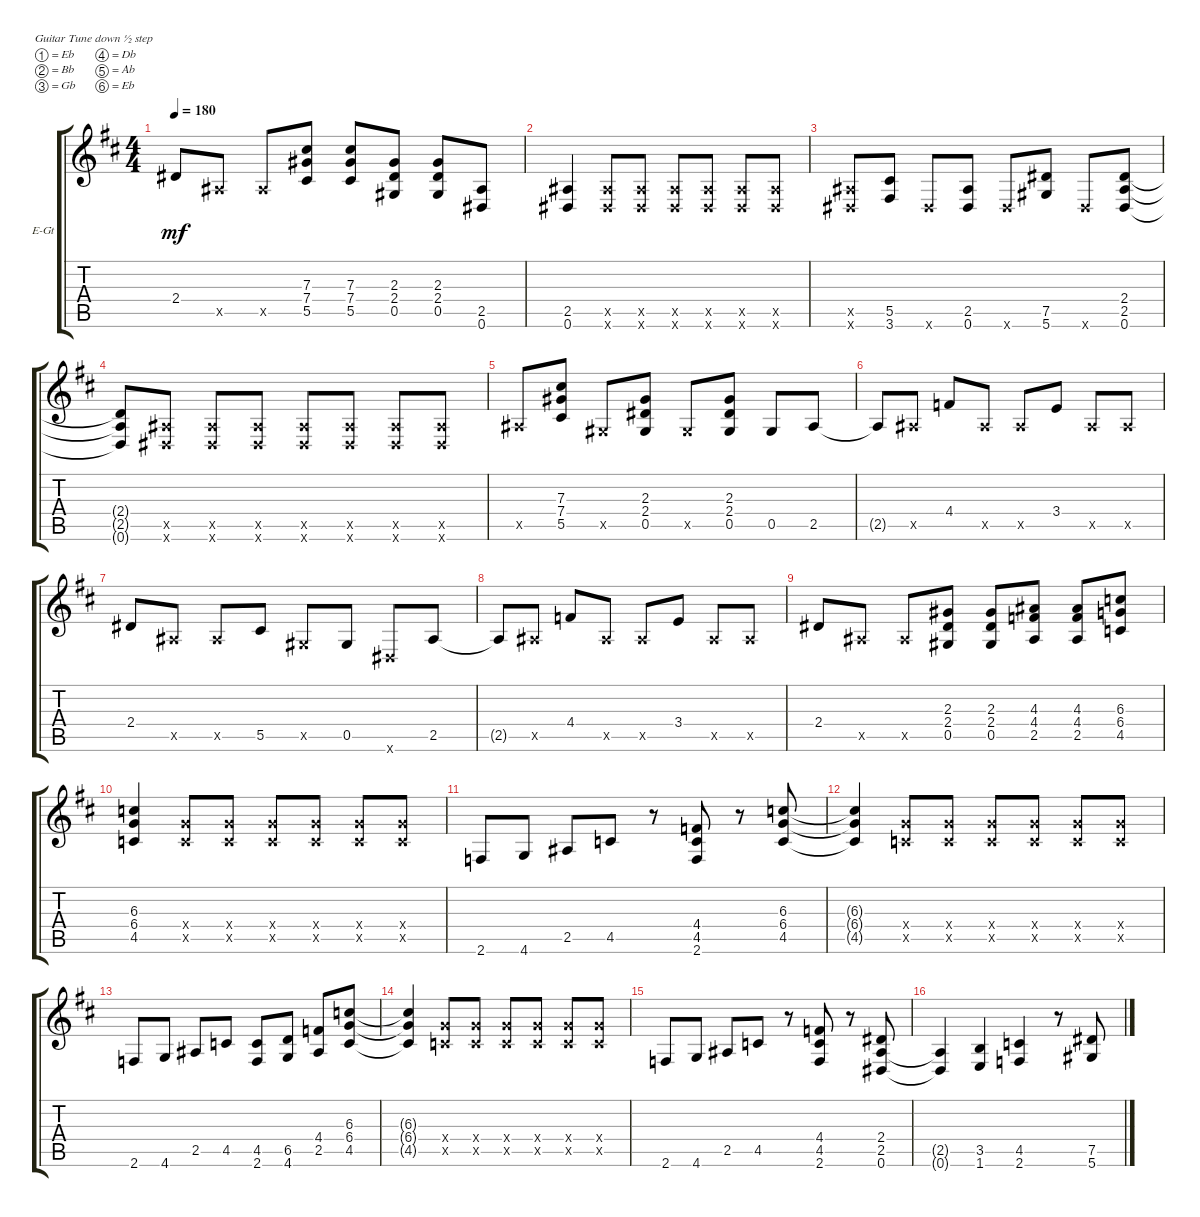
\defaultSystemsLayout 4
\bracketExtendMode groupsimilarinstruments
\firstSystemTrackNameOrientation horizontal
\otherSystemsTrackNameOrientation horizontal
\track ("Rithm Guitar 2" "E-Gt") {instrument distortionguitar}
\staff {score tabs}
\tuning (Eb4 Bb3 Gb3 Db3 Ab2 Eb2)
\ts (4 4)
\tempo 180
\clef g2
\ks bminor
2.4.8{dy mf} 2.5{x}.8 2.5{x}.8 (5.5 7.4 7.3).8 (7.3 7.4 5.5).8 (0.5 2.4 2.3).8 (0.5 2.4 2.3).8 (0.6 2.5).8 |
(0.6 2.5).4 (0.6{x} 2.5{x}).8 (0.6{x} 2.5{x}).8 (0.6{x} 2.5{x}).8 (0.6{x} 2.5{x}).8 (0.6{x} 2.5{x}).8 (0.6{x} 2.5{x}).8 |
(0.6{x} 2.5{x}).8 (3.6 5.5).8 0.6{x}.8 (0.6 2.5).8 0.6{x}.8 (5.6 7.5).8 0.6{x}.8 (0.6 2.5 2.4).8 |
(0.6{t} 2.5{t} 2.4{t}).8 (0.6{x} 2.5{x}).8 (0.6{x} 2.5{x}).8 (0.6{x} 2.5{x}).8 (0.6{x} 2.5{x}).8 (0.6{x} 2.5{x}).8 (0.6{x} 2.5{x}).8 (0.6{x} 2.5{x}).8 |
2.5{x}.8 (5.5 7.4 7.3).8 0.5{x}.8 (0.5 2.4 2.3).8 0.5{x}.8 (0.5 2.4 2.3).8 0.5.8 2.5.8 |
2.5{t}.8 2.5{x}.8 4.4.8 2.5{x}.8 2.5{x}.8 3.4.8 2.5{x}.8 2.5{x}.8 |
2.4.8 2.5{x}.8 2.5{x}.8 5.5.8 0.5{x}.8 0.5.8 0.6{x}.8 2.5.8 |
2.5{t}.8 2.5{x}.8 4.4.8 2.5{x}.8 2.5{x}.8 3.4.8 2.5{x}.8 2.5{x}.8 |
2.4.8 2.5{x}.8 2.5{x}.8 (0.5 2.4 2.3).8 (0.5 2.4 2.3).8 (2.5 4.4 4.3).8 (2.5 4.4 4.3).8 (4.5 6.4 6.3).8 |
(4.5 6.4 6.3).4 (4.5{x} 6.4{x}).8 (4.5{x} 6.4{x}).8 (4.5{x} 6.4{x}).8 (4.5{x} 6.4{x}).8 (4.5{x} 6.4{x}).8 (4.5{x} 6.4{x}).8 |
2.6.8 4.6.8 2.5.8 4.5.8 r.8 (2.6 4.5 4.4).8 r.8 (4.5 6.4 6.3).8 |
(4.5{t} 6.4{t} 6.3{t}).4 (4.5{x} 6.4{x}).8 (4.5{x} 6.4{x}).8 (4.5{x} 6.4{x}).8 (4.5{x} 6.4{x}).8 (4.5{x} 6.4{x}).8 (4.5{x} 6.4{x}).8 |
2.6.8 4.6.8 2.5.8 4.5.8 (2.6 4.5).8 (4.6 6.5).8 (2.5 4.4).8 (4.5 6.4 6.3).8 |
(4.5{t} 6.4{t} 6.3{t}).4 (4.5{x} 6.4{x}).8 (4.5{x} 6.4{x}).8 (4.5{x} 6.4{x}).8 (4.5{x} 6.4{x}).8 (4.5{x} 6.4{x}).8 (4.5{x} 6.4{x}).8 |
2.6.8 4.6.8 2.5.8 4.5.8 r.8 (2.6 4.4 4.5).8 r.8 (2.4 2.5 0.6).8 |
(0.6{t} 2.5{t}).4 (1.6 3.5).4 (2.6 4.5).4 r.8 (5.6 7.5).8
